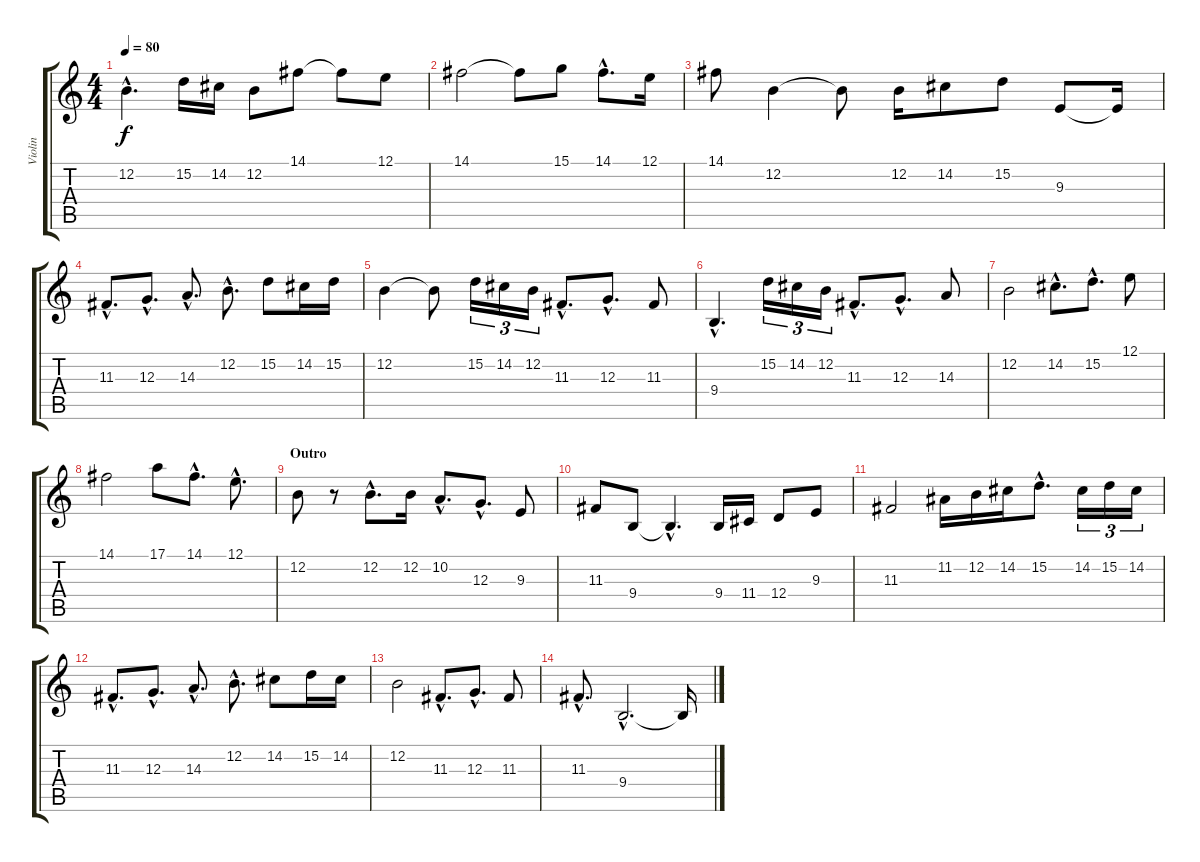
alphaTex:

\track ("Violin " "Violin ") {instrument violin}
\staff {score tabs}
\tuning (E4 B3 G3 D3 A2 E2) {hide}
\ts (4 4)
\tempo 80
\clef g2
\ks c
12.2{hac}.4{d dy f} 15.2.16 14.2.16 12.2.8 14.1.8 14.1{t}.8 12.1.8 |
14.1.2 14.1{t}.8 15.1.8 14.1{hac}.8{d} 12.1.16 |
14.1.8 12.2.4 12.2{t}.8 12.2.16 14.2.8 15.2.8 9.3.8 9.3{t}.16 |
11.3{hac}.8{d} 12.3{hac}.8{d} 14.3{hac}.8{d} 12.2{hac}.8{d} 15.2.8 14.2.16 15.2.16 |
12.2.4 12.2{t}.8 15.2.16{tu (3 2)} 14.2.16{tu (3 2)} 12.2.16{tu (3 2)} 11.3{hac}.8{d} 12.3{hac}.8{d} 11.3.8 |
9.4{hac}.4{d} 15.2.16{tu (3 2)} 14.2.16{tu (3 2)} 12.2.16{tu (3 2)} 11.3{hac}.8{d} 12.3{hac}.8{d} 14.3.8 |
12.2.2 14.2{hac}.8{d} 15.2{hac}.8{d} 12.1.8 |
14.1.2 17.1.8 14.1{hac}.8{d} 12.1{hac}.8{d} |
\section ("" "Outro")
12.2.8{volume 11} r.8 12.2{hac}.8{d} 12.2.16 10.2{hac}.8{d} 12.3{hac}.8{d} 9.3.8 |
11.3.8 9.4.8 9.4{hac t}.4{d} 9.4.16 11.4.16 12.4.8 9.3.8 |
11.3.2 11.2.16 12.2.16 14.2.16 15.2{hac}.8{d} 14.2.16{tu (3 2)} 15.2.16{tu (3 2)} 14.2.16{tu (3 2)} |
11.3{hac}.8{d} 12.3{hac}.8{d} 14.3{hac}.8{d} 12.2{hac}.8{d} 14.2.8 15.2.16 14.2.16 |
12.2.2{volume 8} 11.3{hac}.8{d} 12.3{hac}.8{d} 11.3.8 |
11.3{hac}.8{d} 9.4{hac}.2{d} 9.4{t}.16
